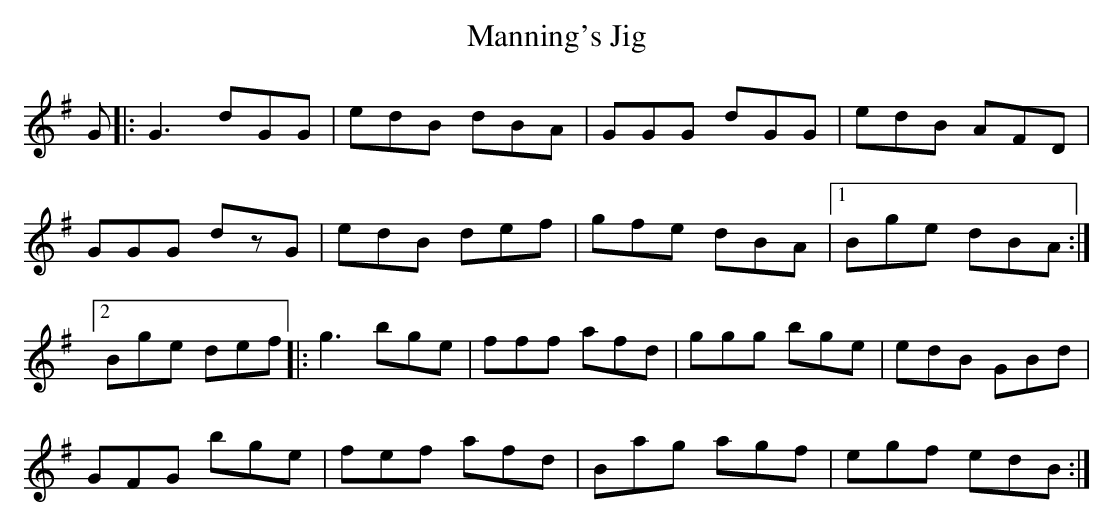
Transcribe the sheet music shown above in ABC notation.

X:1
T:Manning's Jig
K:G
G|:G3 dGG|edB dBA|GGG dGG|edB AFD|GGG dzG|edB def|gfe dBA|1Bge dBA:|2Bge def|:g3 bge|\
fff afd|ggg bge|edB GBd|*
GFG bge|fef afd|Bag agf|egf edB:|
